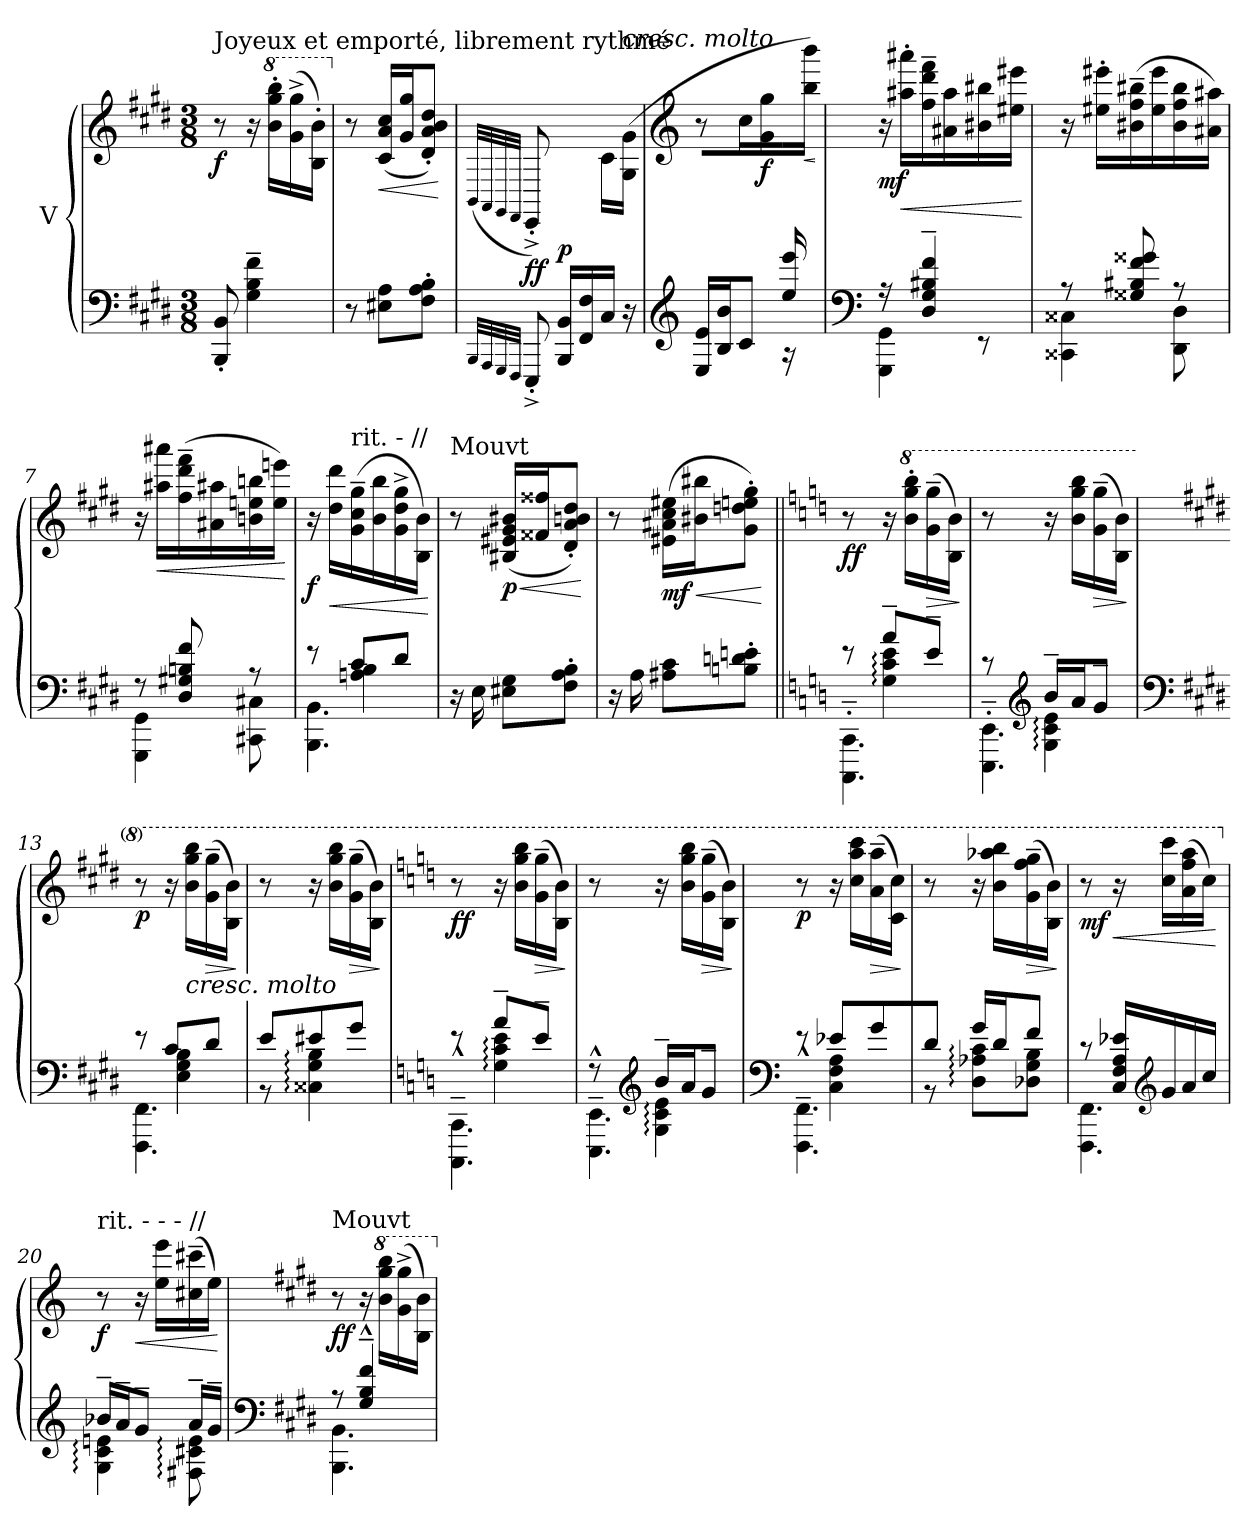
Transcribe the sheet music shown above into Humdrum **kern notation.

**kern	**kern	**dynam
*part1	*part1	*part1
*staff2	*staff1	*staff1/2
*I"V	*	*
*clefF4	*clefG2	*
*k[f#c#g#d#]	*k[f#c#g#d#]	*
*M3/8	*M3/8	*
=1	=1	=1
!	!LO:TX:t=Joyeux et emporté, librement rythmé	!
!	!	!LO:DY:b
8BBB/' 8BB/'	8r	f
!	!	!LO:DY:b=2
4G#\~ 4B\~ 4f#\~	16r	other-dynamics
*	*8va	*
.	16bb\' 16ggg#\' 16bbb\'LL	.
.	(>16gg#\^ 16ggg#\^	.
.	16b\' 16bb\'JJ)	.
=2	=2	=2
*	*X8va	*
8r	8r	.
!	!	!LO:HP:b
8E#X\<< 8A\<<L	(<16c#/ 16a/ 16cc#/LL	<
.	16g#/ 16gg#/J	.
8F#\' 8A\' 8B\'J	8d#/' 8a/' 8b/' 8dd#/'J)	.
.	.	[
=3	=3	=3
32qBBB</LLL	.	.
32qAAA/	.	.
32qGGG#/	.	.
32qFFF#/JJJ	.	.
*	*clefF4	*
.	(<32qBB/LLL	.
.	32qAA/	.
.	32qGG#/	.
.	32qFF#/JJJ	.
!	!	!LO:DY:b
8EEE'^/	8EE'^/)	ff
!	!	!LO:DY:a=2
(>16BBB/ 16BB/LL	8ryy	p
16FF#/ 16F#/	.	.
16C#/JJ	16c#\LL	.
!	!LO:TX:i:t=cresc. molto	!
16r	(16G#\ 16g#\JJ	.
=4	=4	=4
*clefG2	*clefG2	*
*^	*	*
4ryy	(>16E/ 16e/LL	8r	.
.	16B/ 16b/J	.	.
.	8c#/J	16cc#\LL	.
!	!	!	!LO:DY:b
.	.	16g#\ 16gg#\JJ	f
16ee/ 16eee/LL	16r	16ryy	.
!	!	!	!LO:HP:b
16ryy	16ryy	16bb\ 16bbb\JJ)	<
*v	*v	*	*
.	.	[
=5	=5	=5
*clefF4	*	*
*^	*	*
!	!	!	!LO:DY:b
16r	4GGG#\ 4GG#\	16r	mf
!	!	!	!LO:HP:b
16ryy	.	16aa#X\' 16aaa#X\'LL	<
4D#/~ 4G#/~ 4B#X/~ 4f#/~	.	16ff#\~ 16ddd#\~ 16fff#\~	.
.	.	16a#X\ 16aa#\	.
.	8r	16b#X\ 16bb#X\	.
.	.	16ee#X\ 16eee#X\JJ)	.
*v	*v	*	*
.	.	[
!!LO:LB:g=z
=6	=6	=6
*^	*	*
8r	4CC##X\ 4C##X\	16r	.
.	.	16ee#X\' 16eee#X\'LL	.
8G##X/ 8B#X/ 8f#/ 8g##X/	.	(>16b#X\~ 16ff#\~ 16bb#X\~	.
.	.	16ee#\ 16eee#\	.
8r	8DD#\ 8D#\	16b#\ 16ff#\ 16bb#\	.
.	.	16a#X\ 16aa#X\JJ)	.
=7	=7	=7	=7
8r	4GGG#\ 4GG#\	16r	.
!	!	!	!LO:HP:b
.	.	16aa#X\ 16aaa#X\LL	<
8D#/ 8G#X/ 8Bn/ 8f#/	.	(>16ff#\~ 16ddd#\~ 16fff#\~	.
.	.	16a#X\ 16aa#X\	.
8r	8CC#X\ 8C#X\	16bn\ 16een\ 16bbn\	.
.	.	16ee\ 16eeen\JJ)	.
*v	*v	*	*
.	.	[
=8	=8	=8
*^	*	*
*	*^	*	*
!	!	!	!	!LO:DY:b
8r	4.BBB\ 4.BB\	8ryy	16r	f
!	!	!	!	!LO:HP:b
.	.	.	16dd#\ 16ddd#\LL	<
!	!	!	!LO:TX:a:t=rit.   -   //	!
8c#/L	.	4An\< 4B\<	(>16g#\~ 16cc#\~ 16gg#\~	.
.	.	.	16b\ 16bb\	.
8d#/J	.	.	16g#\^ 16dd#\^ 16gg#\^	.
.	.	.	16B\ 16b\JJ)	.
*v	*v	*v	*	*
.	.	[
=9	=9	=9
!	!LO:TX:t=Mouvt	!
16r	8r	.
16E<\	.	.
!	!	!LO:HP:b
!	!	!LO:DY:n=1:b
8E#X\<< 8G#\<<L	(<16B#X/ 16e#X/ 16g#/ 16b#X/LL	< p
.	16f##X/ 16ff##X/J	.
8F#i\<' 8A\<' 8B\<'J	8d#/' 8a/' 8bn/' 8dd#/'J)	.
.	.	[
=10	=10	=10
16r	8r	.
16A\	.	.
!	!	!LO:HP:b
!	!	!LO:DY:n=1:b
8A#X\ 8c#\L	(>16e#X\ 16a#X\ 16cc#\ 16ee#X\LL	< mf
.	16b#X\ 16bb#X\J	.
8Bni\' 8dn\' 8en\'J	8g#\' 8ddn\' 8een\' 8gg#\'J)	.
.	.	[
!!LO:LB:g=z
=11||	=11||	=11||
*k[]	*k[]	*
*^	*	*
*	*^	*	*
!	!	!	!	!LO:DY:b
8r	8ryy	4.CCC\'~ 4.CC\'~	8r	ff
8a~/L	4G\: 4c\: 4e\:	.	16r	.
*	*	*	*8va	*
.	.	.	16bb\' 16ggg\' 16bbb\'LL	.
!	!	!	!	!LO:HP:b
8e~/J	.	.	(>16gg\~ 16ggg\~	>
.	.	.	16b\ 16bb\JJ)	.
*v	*v	*v	*	*
.	.	]
=12	=12	=12
*^	*	*
*	*^	*	*
8r	8ryy	4.EEE\'~ 4.EE\'~	8r	.
*clefG2	*	*	*	*
16b~/LL	4G\: 4c\: 4e\:	.	16r	.
16a~/J	.	.	16bb\ 16ggg\ 16bbb\LL	.
!	!	!	!	!LO:HP:b
8g~/J	.	.	(>16gg\~ 16ggg\~	>
.	.	.	16b\ 16bb\JJ)	.
*v	*v	*v	*	*
.	.	]
=13	=13	=13
*clefF4	*	*
*k[f#c#g#d#]	*k[f#c#g#d#]	*
*^	*	*
*	*^	*	*
!	!	!	!	!LO:DY:b
8r	8ryy	4.FFF#\ 4.FF#\	8r	p
8c#/L	4E\ 4G#\ 4B\	.	16r	.
!	!	!	!LO:TX:b:i:t=cresc. molto	!
.	.	.	16bb\ 16ggg#\ 16bbb\LL	.
!	!	!	!	!LO:HP:b
8d#/J	.	.	(>16gg#\~ 16ggg#\~	>
.	.	.	16b\ 16bb\JJ)	.
*v	*v	*v	*	*
.	.	]
=14	=14	=14
*^	*	*
8e/L	8r	8r	.
8e#X/	4C##X\: 4G#\: 4B\:	16r	.
.	.	16bb\ 16ggg#\ 16bbb\LL	.
!	!	!	!LO:HP:b
8g#/J	.	(>16gg#\~ 16ggg#\~	>
.	.	16b\ 16bb\JJ)	.
*v	*v	*	*
.	.	]
=15	=15	=15
*k[]	*k[]	*
*^	*	*
*	*^	*	*
!	!	!	!	!LO:DY:b
8r	8ryy	4.CCC\~^^ 4.CC\~^^	8r	ff
8a~/L	4G\: 4c\: 4e\:	.	16r	.
.	.	.	16bb\ 16ggg\ 16bbb\LL	.
!	!	!	!	!LO:HP:b
8e~/J	.	.	(>16gg\~ 16ggg\~	>
.	.	.	16b\ 16bb\JJ)	.
*v	*v	*v	*	*
.	.	]
!!LO:LB:g=z
=16	=16	=16
*^	*	*
*	*^	*	*
8r	8ryy	4.EEE\~^^ 4.EE\~^^	8r	.
*clefG2	*	*	*	*
16b~/LL	4G\: 4c\: 4e\:	.	16r	.
16a~/J	.	.	16bb\ 16ggg\ 16bbb\LL	.
!	!	!	!	!LO:HP:b
8g~/J	.	.	(>16gg\~ 16ggg\~	>
.	.	.	16b\ 16bb\JJ)	.
*v	*v	*v	*	*
.	.	]
=17	=17	=17
*clefF4	*	*
*^	*	*
*	*^	*	*
!	!	!	!	!LO:DY:b
8r	8ryy	4.FFF\~^^ 4.FF\~^^	8r	p
8e-X/L	4C\ 4F\ 4A\	.	16r	.
.	.	.	16ccc\ 16aaa\ 16cccc\LL	.
!	!	!	!	!LO:HP:b
8g/	.	.	(>16aa\~ 16aaa\~	>
.	.	.	16cc\ 16ccc\JJ)	.
*v	*v	*v	*	*
.	.	]
=18	=18	=18
*^	*	*
8d/J	8r	8r	.
16g/LL	8D\: 8A-X\: 8c\:L	16r	.
16d/J	.	16bb\ 16aaa-X\ 16bbb\LL	.
!	!	!	!LO:HP:b
8f/J	8D-X\ 8G\ 8B\J	(>16gg\~ 16fff\~ 16ggg\~	>
.	.	16b\ 16bb\JJ)	.
*v	*v	*	*
.	.	]
=19	=19	=19
*^	*	*
!	!	!	!LO:DY:b
8r	4.FFF\ 4.FF\	8r	mf
!	!	!	!LO:HP:b
16C/ 16F/ 16A/ 16e-X/LL	.	16r	<
*clefG2	*	*	*
16g/	.	16ccc\ 16cccc\LL	.
16a/	.	(>16aa\ 16fff\ 16aaa\	.
16cc/JJ	.	16ccc\JJ)	.
*v	*v	*	*
.	.	[
=20	=20	=20
*^	*	*
*	*	*X8va	*
!	!	!LO:TX:a:t=rit. -      -      -           //	!
!	!	!	!LO:DY:b
16b-X~/LL	4G\: 4c\: 4en\:	8r	f
16a~/J	.	.	.
!	!	!	!LO:HP:b
8g~/J	.	16r	<
.	.	16ee\ 16eee\LL	.
16a~/LL	8F#X\: 8c#X\: 8e\:	(>16cc#X\~ 16ccc#X\~	.
16g~/JJ	.	16ee\JJ)	.
*v	*v	*	*
.	.	[
!!LO:PB:g=z
=21	=21	=21
*clefF4	*	*
*k[f#c#g#d#]	*k[f#c#g#d#]	*
*^	*	*
!	!	!LO:TX:t=Mouvt	!
!	!	!	!LO:DY:b
8r	4.BBB\ 4.BB\	8r	ff
4G#/~^^ 4B/~^^ 4f#/~^^	.	16r	.
*	*	*8va	*
.	.	16bb\ 16ggg#\ 16bbb\LL	.
.	.	(>16gg#\^ 16ggg#\^	.
.	.	16b\ 16bb\JJ)	.
*v	*v	*	*
*	*X8va	*
=	=	=
*-	*-	*-
